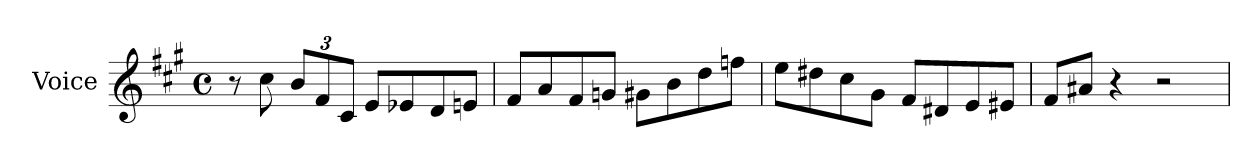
**kern
*part1
*staff1
*I"Voice
*I'Voice
*clefG2
*k[f#c#g#]
*M4/4
*met(c)
=1
8r
8cc#\
12b/L
12f#/
12c#/J
8e/L
8e-X/
8d/
8en/J
=2
8f#/L
8a/
8f#/
8gn/J
8g#X\L
8b\
8dd\
8ffn\J
=3
8ee\L
8dd#X\
8cc#\
8g#\J
8f#/L
8d#X/
8e/
8e#X/J
=4
8f#/L
8a#X/J
4r
2rcc
=
*-
